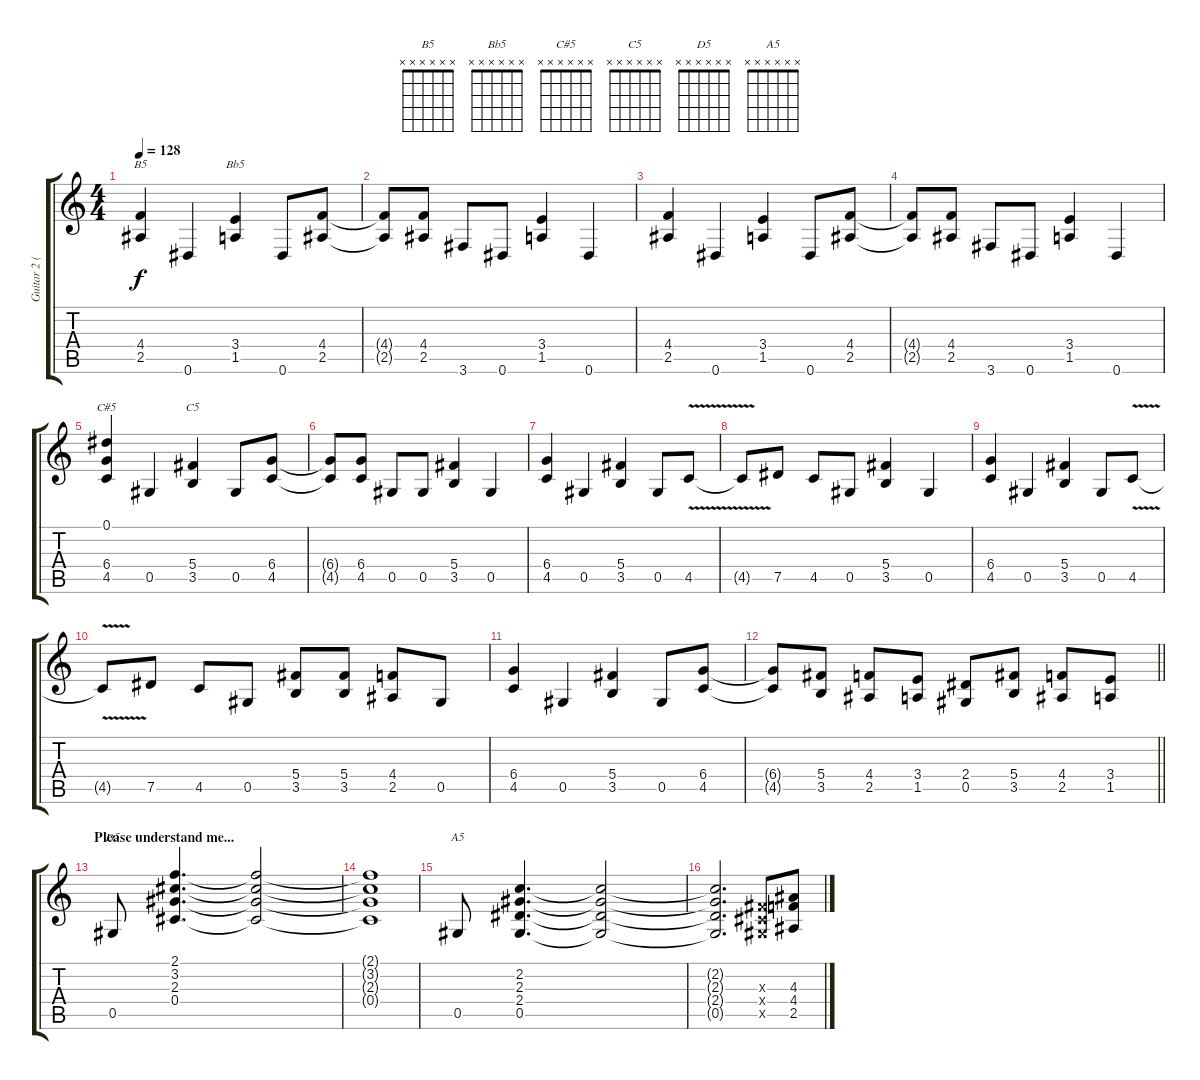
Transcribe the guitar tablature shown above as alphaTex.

\track ("Guitar 2 (Izzy)" "Guitar 2 (") {instrument overdrivenguitar}
\staff {score tabs}
\tuning (Eb4 Bb3 Gb3 Db3 Ab2 Eb2) {hide}
\chord ("B5" x x x x x x)
\chord ("Bb5" x x x x x x)
\chord ("C#5" x x x x x x)
\chord ("C5" x x x x x x)
\chord ("D5" x x x x x x)
\chord ("A5" x x x x x x)
\ts (4 4)
\tempo 128
\clef g2
\ks c
(4.4 2.5).4{ch "B5" dy f} 0.6.4 (3.4 1.5).4{ch "Bb5"} 0.6.8 (4.4 2.5).8 |
(4.4{t} 2.5{t}).8 (4.4 2.5).8 3.6.8 0.6.8 (3.4 1.5).4 0.6.4 |
(4.4 2.5).4 0.6.4 (3.4 1.5).4 0.6.8 (4.4 2.5).8 |
(4.4{t} 2.5{t}).8 (4.4 2.5).8 3.6.8 0.6.8 (3.4 1.5).4 0.6.4 |
(0.1 6.4 4.5).4{ch "C#5"} 0.5.4 (5.4 3.5).4{ch "C5"} 0.5.8 (6.4 4.5).8 |
(6.4{t} 4.5{t}).8 (6.4 4.5).8 0.5.8 0.5.8 (5.4 3.5).4 0.5.4 |
(6.4 4.5).4 0.5.4 (5.4 3.5).4 0.5.8 4.5{v}.8 |
4.5{t}.8 7.5.8 4.5.8 0.5.8 (5.4 3.5).4 0.5.4 |
(6.4 4.5).4 0.5.4 (5.4 3.5).4 0.5.8 4.5{v}.8 |
4.5{t}.8 7.5.8 4.5.8 0.5.8 (5.4 3.5).8 (5.4 3.5).8 (4.4 2.5).8 0.5.8 |
(6.4 4.5).4 0.5.4 (5.4 3.5).4 0.5.8 (6.4 4.5).8 |
\barLineRight lightlight
(6.4{t} 4.5{t}).8 (5.4 3.5).8 (4.4 2.5).8 (3.4 1.5).8 (2.4 0.5).8 (5.4 3.5).8 (4.4 2.5).8 (3.4 1.5).8 |
\section ("" "Please understand me...")
0.5.8{ch "D5"} (2.1 3.2 2.3 0.4).4{d} (2.1{t} 3.2{t} 2.3{t} 0.4{t}).2 |
(2.1{t} 3.2{t} 2.3{t} 0.4{t}).1 |
0.5.8{ch "A5"} (2.2 2.3 2.4 0.5).4{d} (2.2{t} 2.3{t} 2.4{t} 0.5{t}).2 |
(2.2{t} 2.3{t} 2.4{t} 0.5{t}).2{d} (0.3{x} 0.4{x} 0.5{x}).8 (4.3 4.4 2.5).8
